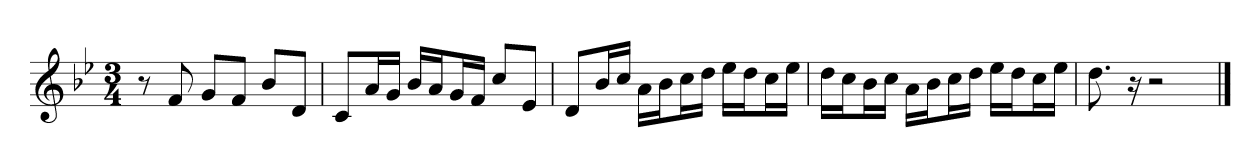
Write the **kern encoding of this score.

**kern
*part1
*staff1
*clefG2
*k[b-e-]
*B-:
*M3/4
*MM76
=1
8r
8f
8g/L
8f/J
8b-/L
8d/J
=2
8c/L
16a/L
16g/JJ
16b-/LL
16a/J
16g/L
16f/JJ
8cc/L
8e-/J
=3
8d/L
16b-/L
16cc/JJ
16a\LL
16b-\J
16cc\L
16dd\JJ
16ee-\LL
16dd\J
16cc\L
16ee-\JJ
=4
16dd\LL
16cc\J
16b-\L
16cc\JJ
16a\LL
16b-\J
16cc\L
16dd\JJ
16ee-\LL
16dd\J
16cc\L
16ee-\JJ
=5
8.dd
16r
2r
==
*-
